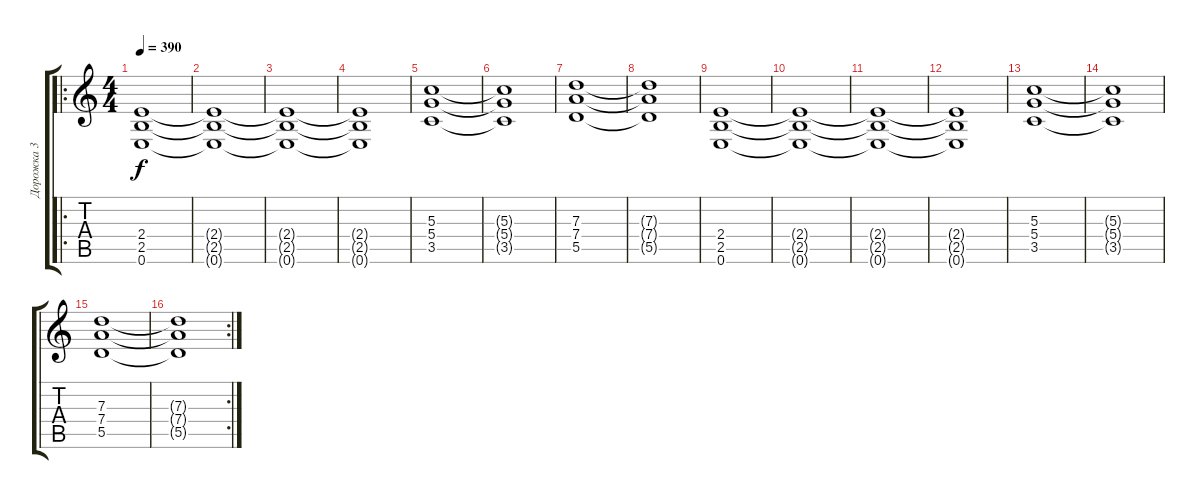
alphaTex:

\track ("Дорожка 3" "Дорожка 3") {instrument overdrivenguitar}
\staff {score tabs}
\tuning (E4 B3 G3 D3 A2 E2) {hide}
\ro
\ts (4 4)
\tempo 390
\clef g2
\ks c
(2.4 2.5 0.6).1{dy f} |
(2.4{t} 2.5{t} 0.6{t}).1 |
(2.4{t} 2.5{t} 0.6{t}).1 |
(2.4{t} 2.5{t} 0.6{t}).1 |
(5.3 5.4 3.5).1 |
(5.3{t} 5.4{t} 3.5{t}).1 |
(7.3 7.4 5.5).1 |
(7.3{t} 7.4{t} 5.5{t}).1 |
(2.4 2.5 0.6).1 |
(2.4{t} 2.5{t} 0.6{t}).1 |
(2.4{t} 2.5{t} 0.6{t}).1 |
(2.4{t} 2.5{t} 0.6{t}).1 |
(5.3 5.4 3.5).1 |
(5.3{t} 5.4{t} 3.5{t}).1 |
(7.3 7.4 5.5).1 |
\rc 2
(7.3{t} 7.4{t} 5.5{t}).1
